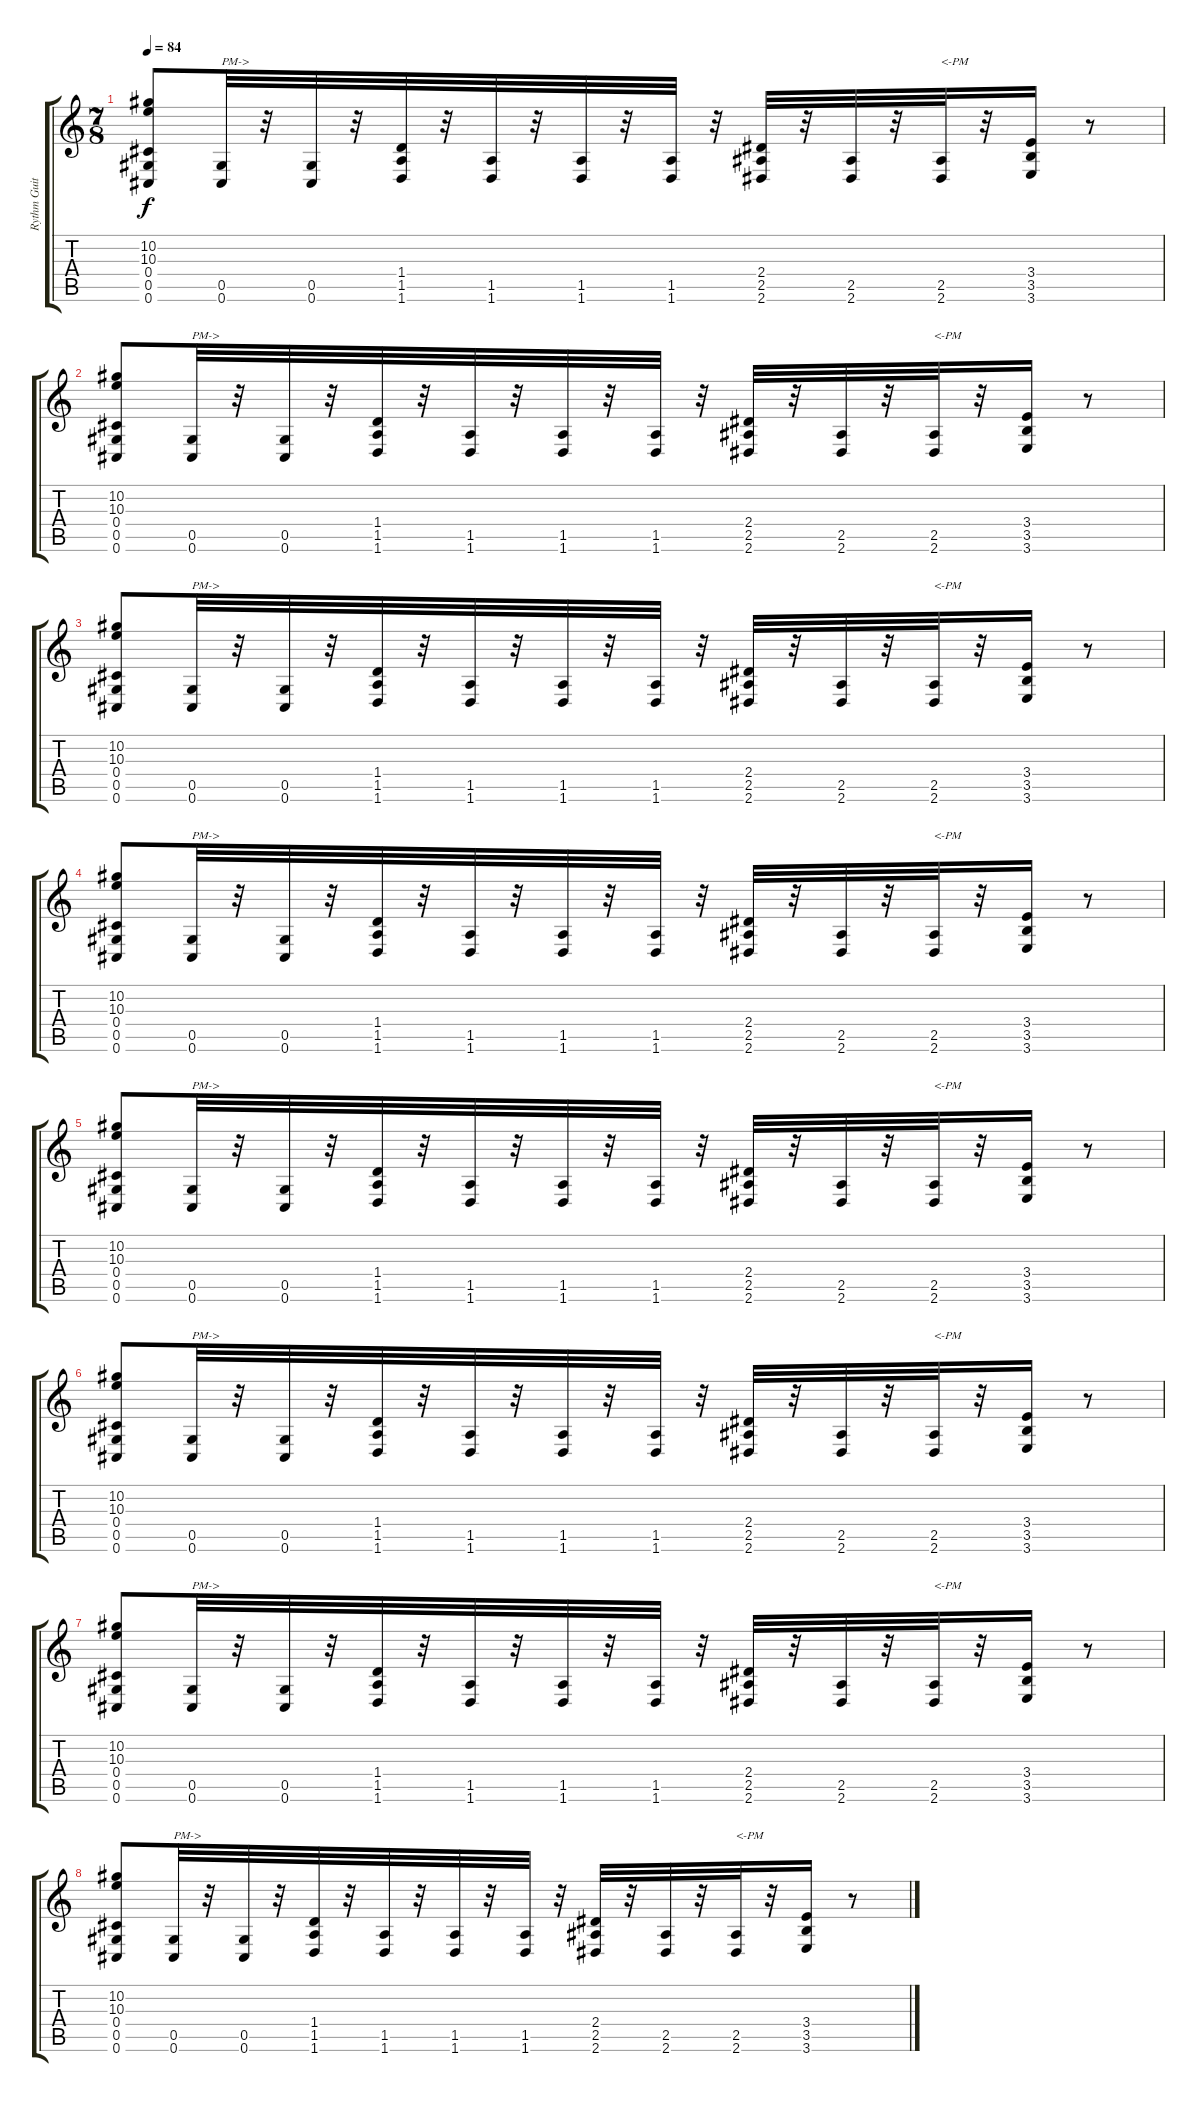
\track ("Rythm Guitar 2" "Rythm Guit") {instrument distortionguitar}
\staff {score tabs}
\tuning (Eb4 Bb3 Gb3 Db3 Ab2 Db2) {hide}
\ts (7 8)
\tempo 84
\clef g2
\ks c
(10.2 10.3 0.4 0.5 0.6).8{dy f} (0.5 0.6).32{txt "PM->"} r.32 (0.5 0.6).32 r.32 (1.4 1.5 1.6).32 r.32 (1.5 1.6).32 r.32 (1.5 1.6).32 r.32 (1.5 1.6).32 r.32 (2.4 2.5 2.6).32 r.32 (2.5 2.6).32 r.32 (2.5 2.6).32{txt "<-PM"} r.32 (3.4 3.5 3.6).16 r.8 |
(10.2 10.3 0.4 0.5 0.6).8 (0.5 0.6).32{txt "PM->"} r.32 (0.5 0.6).32 r.32 (1.4 1.5 1.6).32 r.32 (1.5 1.6).32 r.32 (1.5 1.6).32 r.32 (1.5 1.6).32 r.32 (2.4 2.5 2.6).32 r.32 (2.5 2.6).32 r.32 (2.5 2.6).32{txt "<-PM"} r.32 (3.4 3.5 3.6).16 r.8 |
(10.2 10.3 0.4 0.5 0.6).8 (0.5 0.6).32{txt "PM->"} r.32 (0.5 0.6).32 r.32 (1.4 1.5 1.6).32 r.32 (1.5 1.6).32 r.32 (1.5 1.6).32 r.32 (1.5 1.6).32 r.32 (2.4 2.5 2.6).32 r.32 (2.5 2.6).32 r.32 (2.5 2.6).32{txt "<-PM"} r.32 (3.4 3.5 3.6).16 r.8 |
(10.2 10.3 0.4 0.5 0.6).8 (0.5 0.6).32{txt "PM->"} r.32 (0.5 0.6).32 r.32 (1.4 1.5 1.6).32 r.32 (1.5 1.6).32 r.32 (1.5 1.6).32 r.32 (1.5 1.6).32 r.32 (2.4 2.5 2.6).32 r.32 (2.5 2.6).32 r.32 (2.5 2.6).32{txt "<-PM"} r.32 (3.4 3.5 3.6).16 r.8 |
(10.2 10.3 0.4 0.5 0.6).8 (0.5 0.6).32{txt "PM->"} r.32 (0.5 0.6).32 r.32 (1.4 1.5 1.6).32 r.32 (1.5 1.6).32 r.32 (1.5 1.6).32 r.32 (1.5 1.6).32 r.32 (2.4 2.5 2.6).32 r.32 (2.5 2.6).32 r.32 (2.5 2.6).32{txt "<-PM"} r.32 (3.4 3.5 3.6).16 r.8 |
(10.2 10.3 0.4 0.5 0.6).8 (0.5 0.6).32{txt "PM->"} r.32 (0.5 0.6).32 r.32 (1.4 1.5 1.6).32 r.32 (1.5 1.6).32 r.32 (1.5 1.6).32 r.32 (1.5 1.6).32 r.32 (2.4 2.5 2.6).32 r.32 (2.5 2.6).32 r.32 (2.5 2.6).32{txt "<-PM"} r.32 (3.4 3.5 3.6).16 r.8 |
(10.2 10.3 0.4 0.5 0.6).8 (0.5 0.6).32{txt "PM->"} r.32 (0.5 0.6).32 r.32 (1.4 1.5 1.6).32 r.32 (1.5 1.6).32 r.32 (1.5 1.6).32 r.32 (1.5 1.6).32 r.32 (2.4 2.5 2.6).32 r.32 (2.5 2.6).32 r.32 (2.5 2.6).32{txt "<-PM"} r.32 (3.4 3.5 3.6).16 r.8 |
(10.2 10.3 0.4 0.5 0.6).8 (0.5 0.6).32{txt "PM->"} r.32 (0.5 0.6).32 r.32 (1.4 1.5 1.6).32 r.32 (1.5 1.6).32 r.32 (1.5 1.6).32 r.32 (1.5 1.6).32 r.32 (2.4 2.5 2.6).32 r.32 (2.5 2.6).32 r.32 (2.5 2.6).32{txt "<-PM"} r.32 (3.4 3.5 3.6).16 r.8
